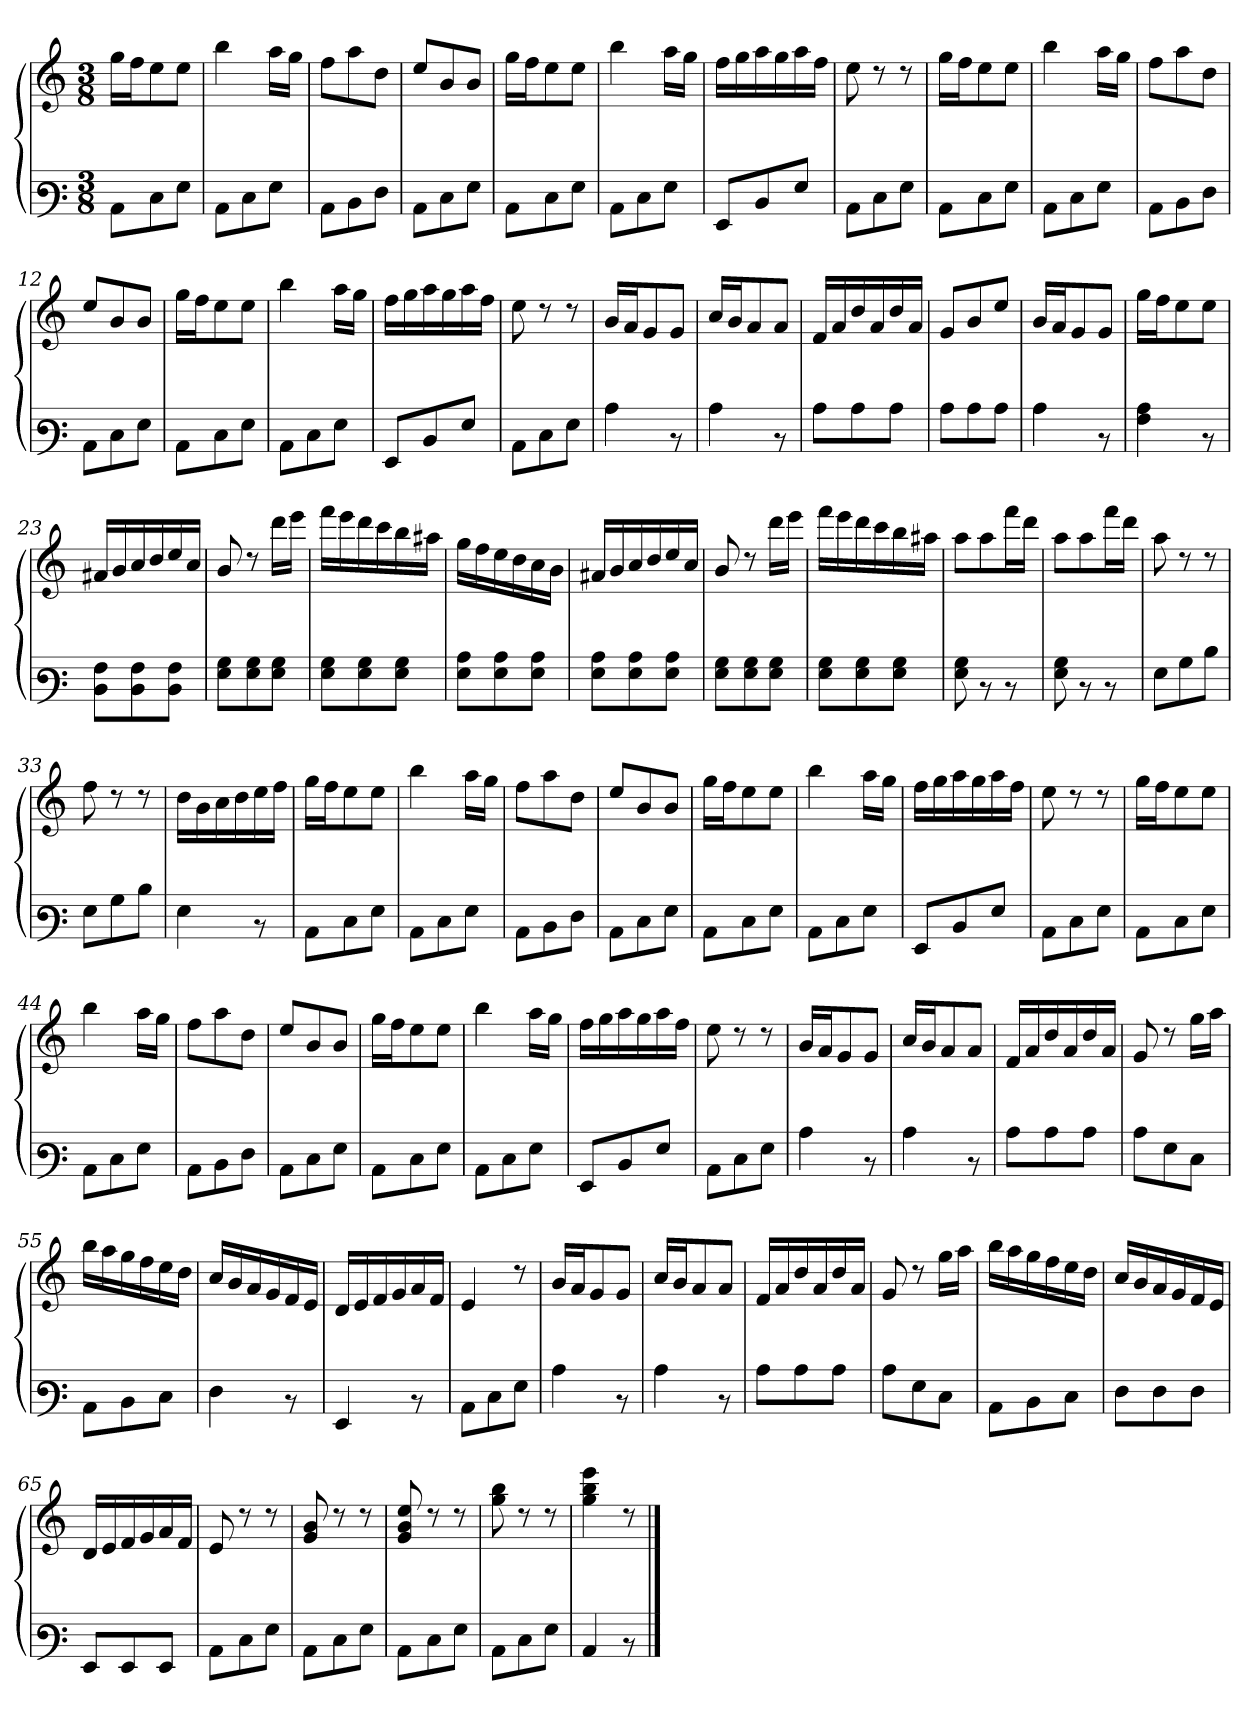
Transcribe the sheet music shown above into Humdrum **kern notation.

**kern	**kern
*part1	*part1
*staff2	*staff1
*clefF3	*clefG3
*M3/8	*M3/8
=1	=1
8C\L	16ee\LL
.	16dd\J
8E\	8cc\
8G\J	8cc\J
=2	=2
8C\L	4gg\
8E\	.
8G\J	16ff\LL
.	16ee\JJ
=3	=3
8C\L	8dd\L
8D\	8ff\
8F\J	8b\J
=4	=4
8C\L	8cc/L
8E\	8g/
8G\J	8g/J
=5	=5
8C\L	16ee\LL
.	16dd\J
8E\	8cc\
8G\J	8cc\J
=6	=6
8C\L	4gg\
8E\	.
8G\J	16ff\LL
.	16ee\JJ
=7	=7
8GG/L	16dd\LL
.	16ee\
8D/	16ff\
.	16ee\
8G/J	16ff\
.	16dd\JJ
!!LO:LB:g=z
=8	=8
8C\L	8cc\
8E\	8rb
8G\J	8rb
=9	=9
8C\L	16ee\LL
.	16dd\J
8E\	8cc\
8G\J	8cc\J
=10	=10
8C\L	4gg\
8E\	.
8G\J	16ff\LL
.	16ee\JJ
=11	=11
8C\L	8dd\L
8D\	8ff\
8F\J	8b\J
=12	=12
8C\L	8cc/L
8E\	8g/
8G\J	8g/J
=13	=13
8C\L	16ee\LL
.	16dd\J
8E\	8cc\
8G\J	8cc\J
=14	=14
8C\L	4gg\
8E\	.
8G\J	16ff\LL
.	16ee\JJ
=15	=15
8GG/L	16dd\LL
.	16ee\
8D/	16ff\
.	16ee\
8G/J	16ff\
.	16dd\JJ
!!LO:PB:g=z
=16	=16
8C\L	8cc\
8E\	8rb
8G\J	8rb
=17	=17
4c\	16g/LL
.	16f/J
.	8e/
8rD	8e/J
=18	=18
4c\	16a/LL
.	16g/J
.	8f/
8rD	8f/J
=19	=19
8c\L	16d/LL
.	16f/
8c\	16b/
.	16f/
8c\J	16b/
.	16f/JJ
=20	=20
8c\L	8e/L
8c\	8g/
8c\J	8cc/J
=21	=21
4c\	16g/LL
.	16f/J
.	8e/
8rD	8e/J
=22	=22
4A\ 4c\	16ee\LL
.	16dd\J
.	8cc\
8rD	8cc\J
!!LO:LB:g=z
=23	=23
8D\ 8A\L	16f#X/LL
.	16g/
8D\ 8A\	16a/
.	16b/
8D\ 8A\J	16cc/
.	16a/JJ
=24	=24
8G\ 8B\L	8g/
8G\ 8B\	8rb
8G\ 8B\J	16bb\LL
.	16ccc\JJ
=25	=25
8G\ 8B\L	16ddd\LL
.	16ccc\
8G\ 8B\	16bb\
.	16aa\
8G\ 8B\J	16gg\
.	16ff#X\JJ
=26	=26
8G\ 8c\L	16ee\LL
.	16dd\
8G\ 8c\	16cc\
.	16b\
8G\ 8c\J	16a\
.	16g\JJ
=27	=27
8G\ 8c\L	16f#X/LL
.	16g/
8G\ 8c\	16a/
.	16b/
8G\ 8c\J	16cc/
.	16a/JJ
=28	=28
8G\ 8B\L	8g/
8G\ 8B\	8rb
8G\ 8B\J	16bb\LL
.	16ccc\JJ
!!LO:LB:g=z
=29	=29
8G\ 8B\L	16ddd\LL
.	16ccc\
8G\ 8B\	16bb\
.	16aa\
8G\ 8B\J	16gg\
.	16ff#X\JJ
=30	=30
8G\ 8B\	8ff\L
8rD	8ff\
8rD	16ddd\L
.	16bb\JJ
=31	=31
8G\ 8B\	8ff\L
8rD	8ff\
8rD	16ddd\L
.	16bb\JJ
=32	=32
8G\L	8ff\
8B\	8rb
8d\J	8rb
=33	=33
8G\L	8dd\
8B\	8rb
8d\J	8rb
=34	=34
4G\	16b\LL
.	16g\
.	16a\
.	16b\
8rD	16cc\
.	16dd\JJ
=35	=35
8C\L	16ee\LL
.	16dd\J
8E\	8cc\
8G\J	8cc\J
!!LO:LB:g=z
=36	=36
8C\L	4gg\
8E\	.
8G\J	16ff\LL
.	16ee\JJ
=37	=37
8C\L	8dd\L
8D\	8ff\
8F\J	8b\J
=38	=38
8C\L	8cc/L
8E\	8g/
8G\J	8g/J
=39	=39
8C\L	16ee\LL
.	16dd\J
8E\	8cc\
8G\J	8cc\J
=40	=40
8C\L	4gg\
8E\	.
8G\J	16ff\LL
.	16ee\JJ
=41	=41
8GG/L	16dd\LL
.	16ee\
8D/	16ff\
.	16ee\
8G/J	16ff\
.	16dd\JJ
=42	=42
8C\L	8cc\
8E\	8rb
8G\J	8rb
!!LO:LB:g=z
=43	=43
8C\L	16ee\LL
.	16dd\J
8E\	8cc\
8G\J	8cc\J
=44	=44
8C\L	4gg\
8E\	.
8G\J	16ff\LL
.	16ee\JJ
=45	=45
8C\L	8dd\L
8D\	8ff\
8F\J	8b\J
=46	=46
8C\L	8cc/L
8E\	8g/
8G\J	8g/J
=47	=47
8C\L	16ee\LL
.	16dd\J
8E\	8cc\
8G\J	8cc\J
=48	=48
8C\L	4gg\
8E\	.
8G\J	16ff\LL
.	16ee\JJ
=49	=49
8GG/L	16dd\LL
.	16ee\
8D/	16ff\
.	16ee\
8G/J	16ff\
.	16dd\JJ
!!LO:LB:g=z
=50	=50
8C\L	8cc\
8E\	8rb
8G\J	8rb
=51	=51
4c\	16g/LL
.	16f/J
.	8e/
8rD	8e/J
=52	=52
4c\	16a/LL
.	16g/J
.	8f/
8rD	8f/J
=53	=53
8c\L	16d/LL
.	16f/
8c\	16b/
.	16f/
8c\J	16b/
.	16f/JJ
=54	=54
8c\L	8e/
8G\	8rb
8E\J	16ee\LL
.	16ff\JJ
=55	=55
8C\L	16gg\LL
.	16ff\
8D\	16ee\
.	16dd\
8E\J	16cc\
.	16b\JJ
=56	=56
4F\	16a/LL
.	16g/
.	16f/
.	16e/
8rD	16d/
.	16c/JJ
!!LO:LB:g=z
=57	=57
4GG/	16B/LL
.	16c/
.	16d/
.	16e/
8rD	16f/
.	16d/JJ
=58	=58
8C\L	4c/
8E\	.
8G\J	8rb
=59	=59
4c\	16g/LL
.	16f/J
.	8e/
8rD	8e/J
=60	=60
4c\	16a/LL
.	16g/J
.	8f/
8rD	8f/J
=61	=61
8c\L	16d/LL
.	16f/
8c\	16b/
.	16f/
8c\J	16b/
.	16f/JJ
=62	=62
8c\L	8e/
8G\	8rb
8E\J	16ee\LL
.	16ff\JJ
=63	=63
8C\L	16gg\LL
.	16ff\
8D\	16ee\
.	16dd\
8E\J	16cc\
.	16b\JJ
!!LO:LB:g=z
=64	=64
8F\L	16a/LL
.	16g/
8F\	16f/
.	16e/
8F\J	16d/
.	16c/JJ
=65	=65
8GG/L	16B/LL
.	16c/
8GG/	16d/
.	16e/
8GG/J	16f/
.	16d/JJ
=66	=66
8C\L	8c/
8E\	8rb
8G\J	8rb
=67	=67
8C\L	8e/ 8g/
8E\	8rb
8G\J	8rb
=68	=68
8C\L	8e/ 8g/ 8cc/
8E\	8rb
8G\J	8rb
=69	=69
8C\L	8ee\ 8gg\
8E\	8rb
8G\J	8rb
=70	=70
4C/	4ee\ 4gg\ 4ccc\
8rD	8rb
==	==
*-	*-
